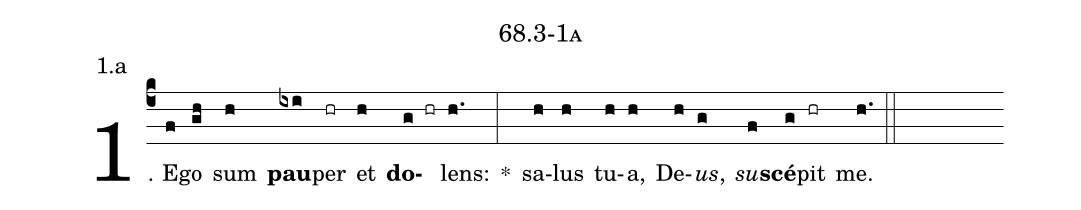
name: 68.3-1a;
annotation: 1.a;
%%
(c4)1. E(f)go(gh) sum(h) <b>pau</b>(ixi)per(hr) et(h) <b>do</b>(g hr)lens:(h.) *(:) sa(h)lus(h) tu(h)a,(h) De(h)<i>us</i>,(g) <i>su</i>(f)<b>scé</b>(g)pit(hr) me.(h.) (::)


%E(h) u(h) o(g) u(f) a(g) e.(h.) (::)
